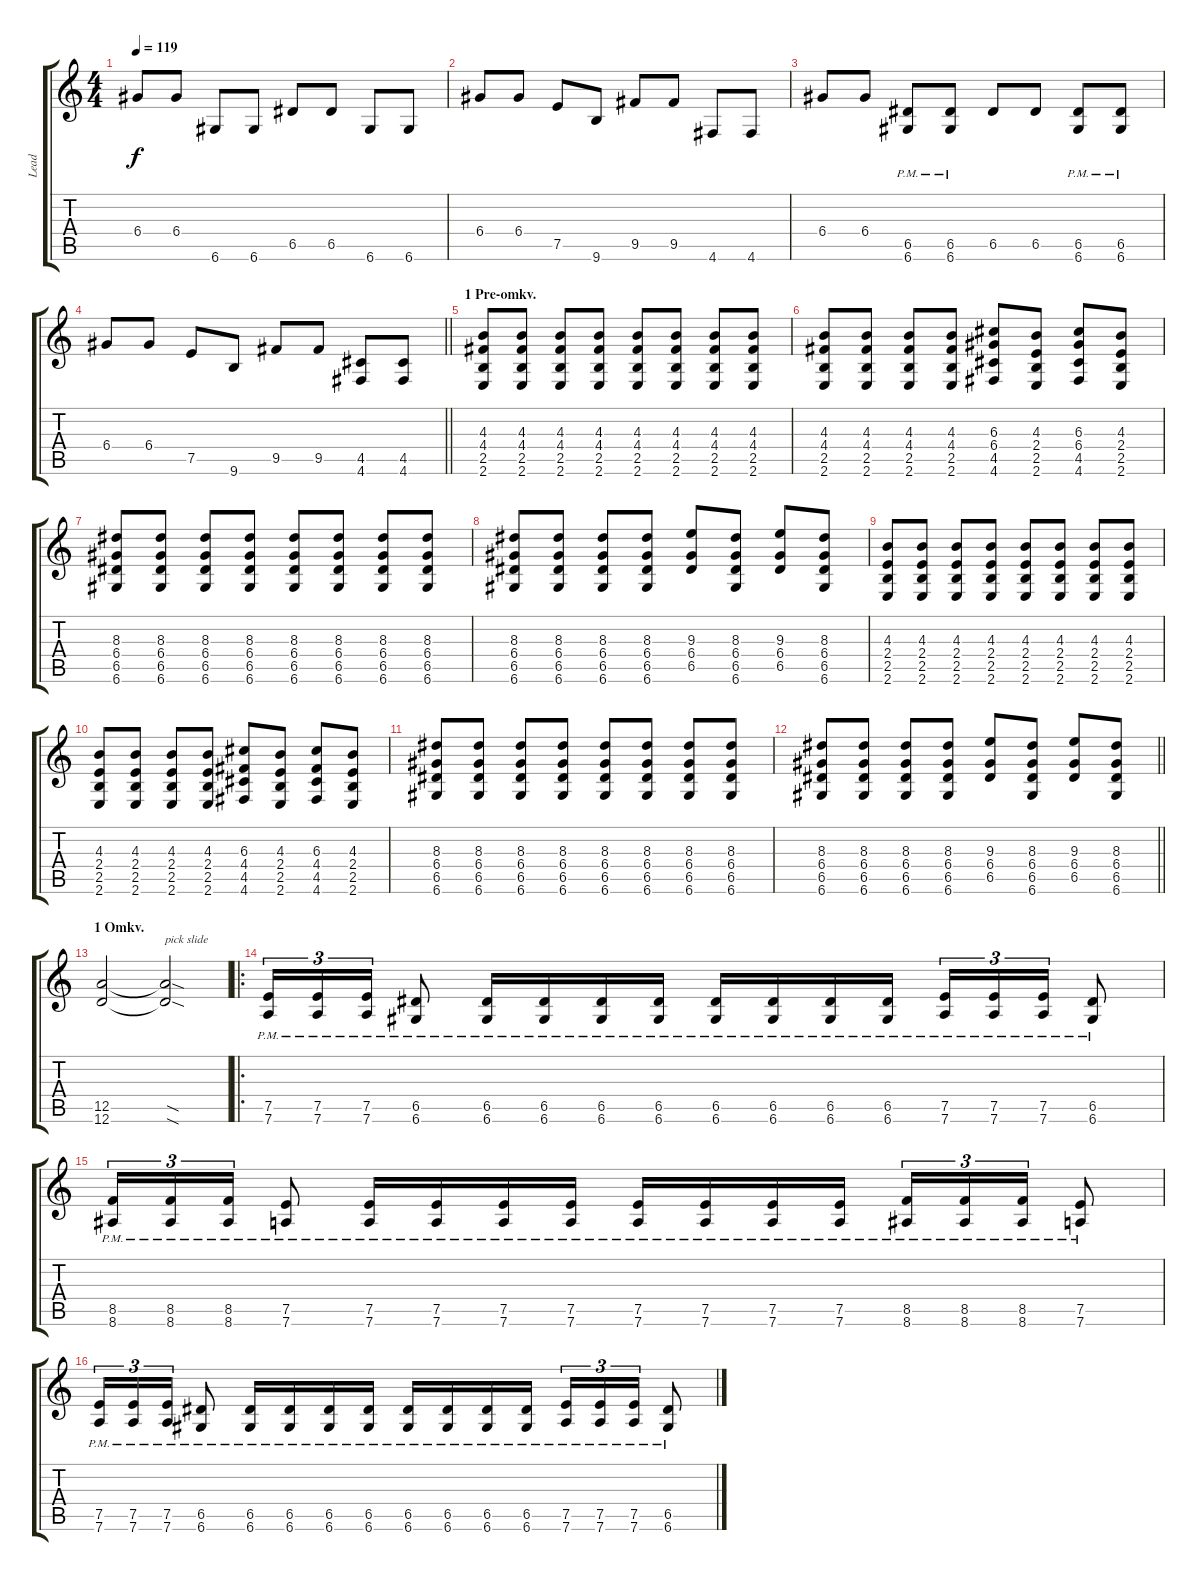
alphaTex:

\track ("Lead" "Lead") {instrument distortionguitar}
\staff {score tabs}
\tuning (D4 B3 G3 D3 A2 D2) {hide}
\ts (4 4)
\tempo 119
\clef g2
\ks c
6.4.8{dy f} 6.4.8 6.6.8 6.6.8 6.5.8 6.5.8 6.6.8 6.6.8 |
6.4.8 6.4.8 7.5.8 9.6.8 9.5.8 9.5.8 4.6.8 4.6.8 |
6.4.8 6.4.8 (6.5 6.6{pm}).8 (6.5 6.6{pm}).8 6.5.8 6.5.8 (6.5 6.6{pm}).8 (6.5 6.6{pm}).8 |
\barLineRight lightlight
6.4.8 6.4.8 7.5.8 9.6.8 9.5.8 9.5.8 (4.5 4.6).8 (4.5 4.6).8 |
\section ("" "1 Pre-omkv.")
(4.3 4.4 2.5 2.6).8 (4.3 4.4 2.5 2.6).8 (4.3 4.4 2.5 2.6).8 (4.3 4.4 2.5 2.6).8 (4.3 4.4 2.5 2.6).8 (4.3 4.4 2.5 2.6).8 (4.3 4.4 2.5 2.6).8 (4.3 4.4 2.5 2.6).8 |
(4.3 4.4 2.5 2.6).8 (4.3 4.4 2.5 2.6).8 (4.3 4.4 2.5 2.6).8 (4.3 4.4 2.5 2.6).8 (6.3 6.4 4.5 4.6).8 (4.3 2.4 2.5 2.6).8 (6.3 6.4 4.5 4.6).8 (4.3 2.4 2.5 2.6).8 |
(8.3 6.4 6.5 6.6).8 (8.3 6.4 6.5 6.6).8 (8.3 6.4 6.5 6.6).8 (8.3 6.4 6.5 6.6).8 (8.3 6.4 6.5 6.6).8 (8.3 6.4 6.5 6.6).8 (8.3 6.4 6.5 6.6).8 (8.3 6.4 6.5 6.6).8 |
(8.3 6.4 6.5 6.6).8 (8.3 6.4 6.5 6.6).8 (8.3 6.4 6.5 6.6).8 (8.3 6.4 6.5 6.6).8 (9.3 6.4 6.5).8 (8.3 6.4 6.5 6.6).8 (9.3 6.4 6.5).8 (8.3 6.4 6.5 6.6).8 |
(4.3 2.4 2.5 2.6).8 (4.3 2.4 2.5 2.6).8 (4.3 2.4 2.5 2.6).8 (4.3 2.4 2.5 2.6).8 (4.3 2.4 2.5 2.6).8 (4.3 2.4 2.5 2.6).8 (4.3 2.4 2.5 2.6).8 (4.3 2.4 2.5 2.6).8 |
(4.3 2.4 2.5 2.6).8 (4.3 2.4 2.5 2.6).8 (4.3 2.4 2.5 2.6).8 (4.3 2.4 2.5 2.6).8 (6.3 4.4 4.5 4.6).8 (4.3 2.4 2.5 2.6).8 (6.3 4.4 4.5 4.6).8 (4.3 2.4 2.5 2.6).8 |
(8.3 6.4 6.5 6.6).8 (8.3 6.4 6.5 6.6).8 (8.3 6.4 6.5 6.6).8 (8.3 6.4 6.5 6.6).8 (8.3 6.4 6.5 6.6).8 (8.3 6.4 6.5 6.6).8 (8.3 6.4 6.5 6.6).8 (8.3 6.4 6.5 6.6).8 |
\barLineRight lightlight
(8.3 6.4 6.5 6.6).8 (8.3 6.4 6.5 6.6).8 (8.3 6.4 6.5 6.6).8 (8.3 6.4 6.5 6.6).8 (9.3 6.4 6.5).8 (8.3 6.4 6.5 6.6).8 (9.3 6.4 6.5).8 (8.3 6.4 6.5 6.6).8 |
\section ("" "1 Omkv.")
(12.5 12.6).2 (12.5{sod t} 12.6{sod t}).2{txt "pick slide"} |
\ro
(7.5{pm} 7.6{pm}).16{tu (3 2)} (7.5{pm} 7.6{pm}).16{tu (3 2)} (7.5{pm} 7.6{pm}).16{tu (3 2)} (6.5{pm} 6.6{pm}).8 (6.5{pm} 6.6{pm}).16 (6.5{pm} 6.6{pm}).16 (6.5{pm} 6.6{pm}).16 (6.5{pm} 6.6{pm}).16 (6.5{pm} 6.6{pm}).16 (6.5{pm} 6.6{pm}).16 (6.5{pm} 6.6{pm}).16 (6.5{pm} 6.6{pm}).16 (7.5{pm} 7.6{pm}).16{tu (3 2)} (7.5{pm} 7.6{pm}).16{tu (3 2)} (7.5{pm} 7.6{pm}).16{tu (3 2)} (6.5{pm} 6.6{pm}).8 |
(8.5{pm} 8.6{pm}).16{tu (3 2)} (8.5{pm} 8.6{pm}).16{tu (3 2)} (8.5{pm} 8.6{pm}).16{tu (3 2)} (7.5{pm} 7.6{pm}).8 (7.5{pm} 7.6{pm}).16 (7.5{pm} 7.6{pm}).16 (7.5{pm} 7.6{pm}).16 (7.5{pm} 7.6{pm}).16 (7.5{pm} 7.6{pm}).16 (7.5{pm} 7.6{pm}).16 (7.5{pm} 7.6{pm}).16 (7.5{pm} 7.6{pm}).16 (8.5{pm} 8.6{pm}).16{tu (3 2)} (8.5{pm} 8.6{pm}).16{tu (3 2)} (8.5{pm} 8.6{pm}).16{tu (3 2)} (7.5{pm} 7.6{pm}).8 |
(7.5{pm} 7.6{pm}).16{tu (3 2)} (7.5{pm} 7.6{pm}).16{tu (3 2)} (7.5{pm} 7.6{pm}).16{tu (3 2)} (6.5{pm} 6.6{pm}).8 (6.5{pm} 6.6{pm}).16 (6.5{pm} 6.6{pm}).16 (6.5{pm} 6.6{pm}).16 (6.5{pm} 6.6{pm}).16 (6.5{pm} 6.6{pm}).16 (6.5{pm} 6.6{pm}).16 (6.5{pm} 6.6{pm}).16 (6.5{pm} 6.6{pm}).16 (7.5{pm} 7.6{pm}).16{tu (3 2)} (7.5{pm} 7.6{pm}).16{tu (3 2)} (7.5{pm} 7.6{pm}).16{tu (3 2)} (6.5{pm} 6.6{pm}).8
